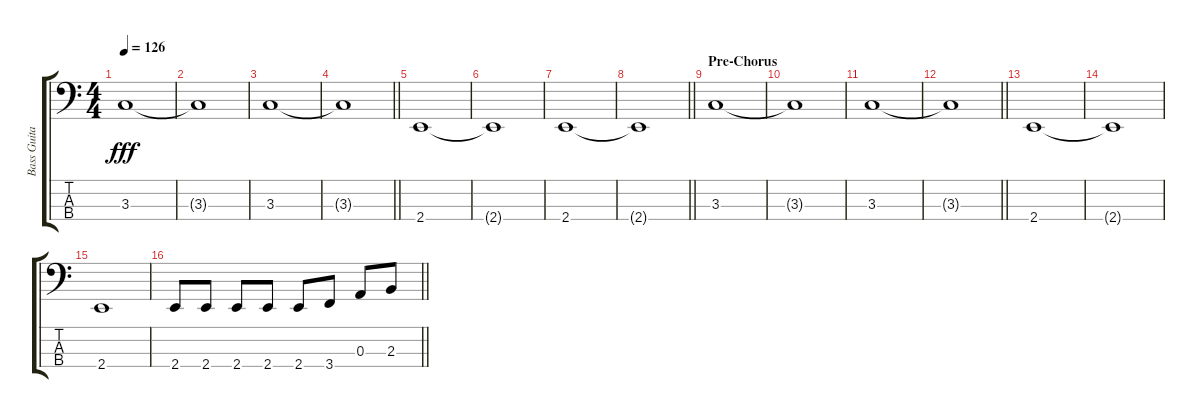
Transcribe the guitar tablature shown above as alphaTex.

\track ("Bass Guitar" "Bass Guita") {instrument electricbassfinger}
\staff {score tabs}
\tuning (G2 D2 A1 D1) {hide}
\ts (4 4)
\tempo 126
\clef f4
\ks c
3.3.1{dy fff} |
3.3{t}.1 |
3.3.1 |
\barLineRight lightlight
3.3{t}.1 |
2.4.1 |
2.4{t}.1 |
2.4.1 |
\barLineRight lightlight
2.4{t}.1 |
\section ("" "Pre-Chorus")
3.3.1 |
3.3{t}.1 |
3.3.1 |
\barLineRight lightlight
3.3{t}.1 |
2.4.1 |
2.4{t}.1 |
2.4.1 |
\barLineRight lightlight
2.4.8 2.4.8 2.4.8 2.4.8 2.4.8 3.4.8 0.3.8 2.3.8
